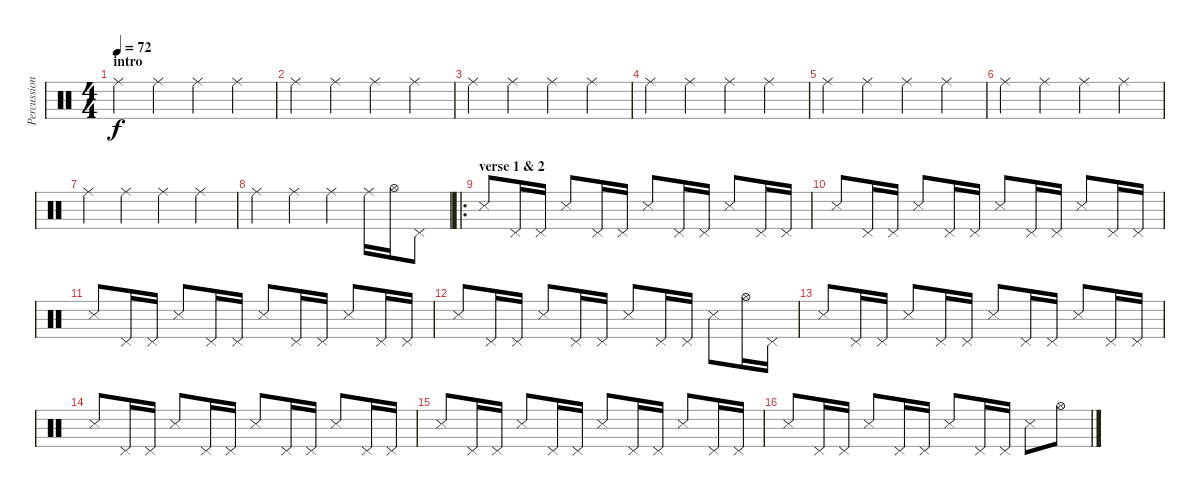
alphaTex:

\track ("Percussions" "Percussion") {instrument percussion}
\staff {score}
\articulation defaults
\ts (4 4)
\section ("" "intro")
\tempo 72
\clef neutral
\ks c "Ride (middle)".4{dy f} "Ride (middle)".4 "Ride (middle)".4 "Ride (middle)".4
|
"Ride (middle)".4 "Ride (middle)".4 "Ride (middle)".4 "Ride (middle)".4 |
"Ride (middle)".4 "Ride (middle)".4 "Ride (middle)".4 "Ride (middle)".4 |
"Ride (middle)".4 "Ride (middle)".4 "Ride (middle)".4 "Ride (middle)".4 |
"Ride (middle)".4 "Ride (middle)".4 "Ride (middle)".4 "Ride (middle)".4 |
"Ride (middle)".4 "Ride (middle)".4 "Ride (middle)".4 "Ride (middle)".4 |
"Ride (middle)".4 "Ride (middle)".4 "Ride (middle)".4 "Ride (middle)".4 |
"Ride (middle)".4 "Ride (middle)".4 "Ride (middle)".4 "Ride (middle)".16 "Hi-Hat (open)".16 "Pedal Hi-Hat (hit)".8 |
\ro
\section ("" "verse 1 & 2")
"Snare (side stick) 3".8 "Pedal Hi-Hat (hit)".16 "Pedal Hi-Hat (hit)".16 "Snare (side stick) 3".8 "Pedal Hi-Hat (hit)".16 "Pedal Hi-Hat (hit)".16 "Snare (side stick) 3".8 "Pedal Hi-Hat (hit)".16 "Pedal Hi-Hat (hit)".16 "Snare (side stick) 3".8 "Pedal Hi-Hat (hit)".16 "Pedal Hi-Hat (hit)".16 |
"Snare (side stick) 3".8 "Pedal Hi-Hat (hit)".16 "Pedal Hi-Hat (hit)".16 "Snare (side stick) 3".8 "Pedal Hi-Hat (hit)".16 "Pedal Hi-Hat (hit)".16 "Snare (side stick) 3".8 "Pedal Hi-Hat (hit)".16 "Pedal Hi-Hat (hit)".16 "Snare (side stick) 3".8 "Pedal Hi-Hat (hit)".16 "Pedal Hi-Hat (hit)".16 |
"Snare (side stick) 3".8 "Pedal Hi-Hat (hit)".16 "Pedal Hi-Hat (hit)".16 "Snare (side stick) 3".8 "Pedal Hi-Hat (hit)".16 "Pedal Hi-Hat (hit)".16 "Snare (side stick) 3".8 "Pedal Hi-Hat (hit)".16 "Pedal Hi-Hat (hit)".16 "Snare (side stick) 3".8 "Pedal Hi-Hat (hit)".16 "Pedal Hi-Hat (hit)".16 |
"Snare (side stick) 3".8 "Pedal Hi-Hat (hit)".16 "Pedal Hi-Hat (hit)".16 "Snare (side stick) 3".8 "Pedal Hi-Hat (hit)".16 "Pedal Hi-Hat (hit)".16 "Snare (side stick) 3".8 "Pedal Hi-Hat (hit)".16 "Pedal Hi-Hat (hit)".16 "Snare (side stick) 3".8 "Hi-Hat (open)".16 "Pedal Hi-Hat (hit)".16 |
"Snare (side stick) 3".8 "Pedal Hi-Hat (hit)".16 "Pedal Hi-Hat (hit)".16 "Snare (side stick) 3".8 "Pedal Hi-Hat (hit)".16 "Pedal Hi-Hat (hit)".16 "Snare (side stick) 3".8 "Pedal Hi-Hat (hit)".16 "Pedal Hi-Hat (hit)".16 "Snare (side stick) 3".8 "Pedal Hi-Hat (hit)".16 "Pedal Hi-Hat (hit)".16 |
"Snare (side stick) 3".8 "Pedal Hi-Hat (hit)".16 "Pedal Hi-Hat (hit)".16 "Snare (side stick) 3".8 "Pedal Hi-Hat (hit)".16 "Pedal Hi-Hat (hit)".16 "Snare (side stick) 3".8 "Pedal Hi-Hat (hit)".16 "Pedal Hi-Hat (hit)".16 "Snare (side stick) 3".8 "Pedal Hi-Hat (hit)".16 "Pedal Hi-Hat (hit)".16 |
"Snare (side stick) 3".8 "Pedal Hi-Hat (hit)".16 "Pedal Hi-Hat (hit)".16 "Snare (side stick) 3".8 "Pedal Hi-Hat (hit)".16 "Pedal Hi-Hat (hit)".16 "Snare (side stick) 3".8 "Pedal Hi-Hat (hit)".16 "Pedal Hi-Hat (hit)".16 "Snare (side stick) 3".8 "Pedal Hi-Hat (hit)".16 "Pedal Hi-Hat (hit)".16 |
"Snare (side stick) 3".8 "Pedal Hi-Hat (hit)".16 "Pedal Hi-Hat (hit)".16 "Snare (side stick) 3".8 "Pedal Hi-Hat (hit)".16 "Pedal Hi-Hat (hit)".16 "Snare (side stick) 3".8 "Pedal Hi-Hat (hit)".16 "Pedal Hi-Hat (hit)".16 "Snare (side stick) 3".8 "Hi-Hat (open)".8
